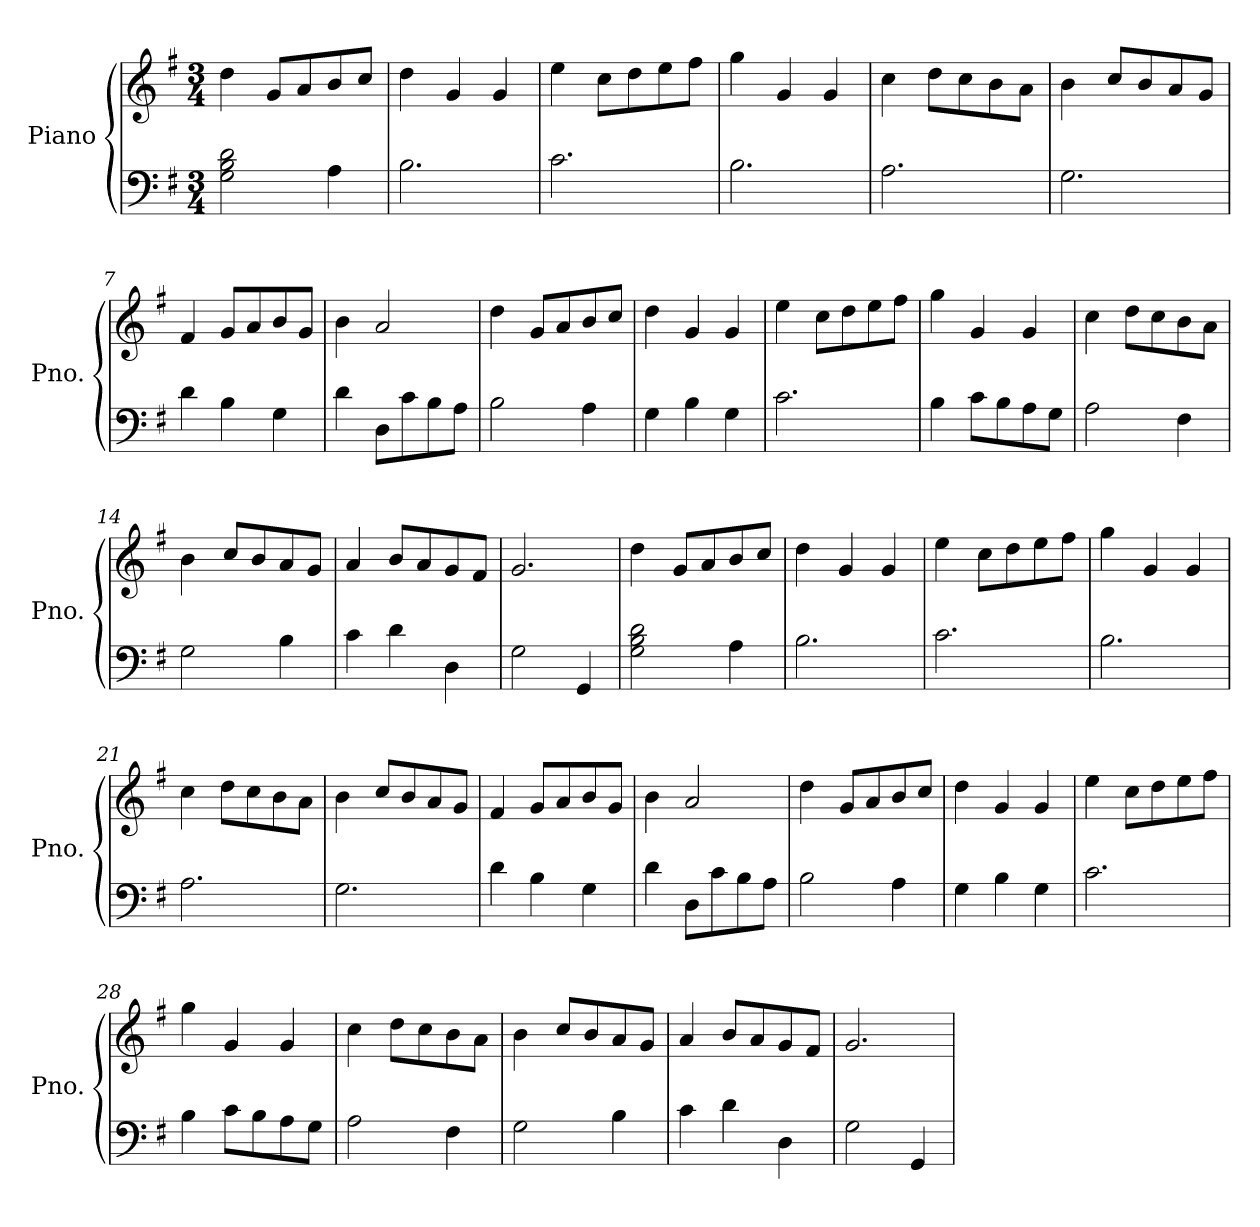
**kern	**kern
*part1	*part1
*staff2	*staff1
*I"Piano	*
*I'Pno.	*
*clefF4	*clefG2
*k[f#]	*k[f#]
*G:	*G:
*M3/4	*M3/4
=1	=1
2G\ 2B\ 2d\	4dd\
.	8g/L
.	8a/
4A\	8b/
.	8cc/J
=2	=2
2.B\	4dd\
.	4g/
.	4g/
=3	=3
2.c\	4ee\
.	8cc\L
.	8dd\
.	8ee\
.	8ff#\J
=4	=4
2.B\	4gg\
.	4g/
.	4g/
=5	=5
2.A\	4cc\
.	8dd\L
.	8cc\
.	8b\
.	8a\J
=6	=6
2.G\	4b\
.	8cc/L
.	8b/
.	8a/
.	8g/J
=7	=7
4d\	4f#/
4B\	8g/L
.	8a/
4G\	8b/
.	8g/J
!!LO:LB:g=z
=8	=8
4d\	4b\
8D\L	2a/
8c\	.
8B\	.
8A\J	.
=9	=9
2B\	4dd\
.	8g/L
.	8a/
4A\	8b/
.	8cc/J
=10	=10
4G\	4dd\
4B\	4g/
4G\	4g/
=11	=11
2.c\	4ee\
.	8cc\L
.	8dd\
.	8ee\
.	8ff#\J
=12	=12
4B\	4gg\
8c\L	4g/
8B\	.
8A\	4g/
8G\J	.
=13	=13
2A\	4cc\
.	8dd\L
.	8cc\
4F#\	8b\
.	8a\J
=14	=14
2G\	4b\
.	8cc/L
.	8b/
4B\	8a/
.	8g/J
!!LO:LB:g=z
=15	=15
4c\	4a/
4d\	8b/L
.	8a/
4D\	8g/
.	8f#/J
=16	=16
2G\	2.g/
4GG/	.
=17	=17
2G\ 2B\ 2d\	4dd\
.	8g/L
.	8a/
4A\	8b/
.	8cc/J
=18	=18
2.B\	4dd\
.	4g/
.	4g/
=19	=19
2.c\	4ee\
.	8cc\L
.	8dd\
.	8ee\
.	8ff#\J
=20	=20
2.B\	4gg\
.	4g/
.	4g/
=21	=21
2.A\	4cc\
.	8dd\L
.	8cc\
.	8b\
.	8a\J
=22	=22
2.G\	4b\
.	8cc/L
.	8b/
.	8a/
.	8g/J
!!LO:LB:g=z
=23	=23
4d\	4f#/
4B\	8g/L
.	8a/
4G\	8b/
.	8g/J
=24	=24
4d\	4b\
8D\L	2a/
8c\	.
8B\	.
8A\J	.
=25	=25
2B\	4dd\
.	8g/L
.	8a/
4A\	8b/
.	8cc/J
=26	=26
4G\	4dd\
4B\	4g/
4G\	4g/
=27	=27
2.c\	4ee\
.	8cc\L
.	8dd\
.	8ee\
.	8ff#\J
=28	=28
4B\	4gg\
8c\L	4g/
8B\	.
8A\	4g/
8G\J	.
=29	=29
2A\	4cc\
.	8dd\L
.	8cc\
4F#\	8b\
.	8a\J
!!LO:LB:g=z
=30	=30
2G\	4b\
.	8cc/L
.	8b/
4B\	8a/
.	8g/J
=31	=31
4c\	4a/
4d\	8b/L
.	8a/
4D\	8g/
.	8f#/J
=32	=32
2G\	2.g/
4GG/	.
=	=
*-	*-
